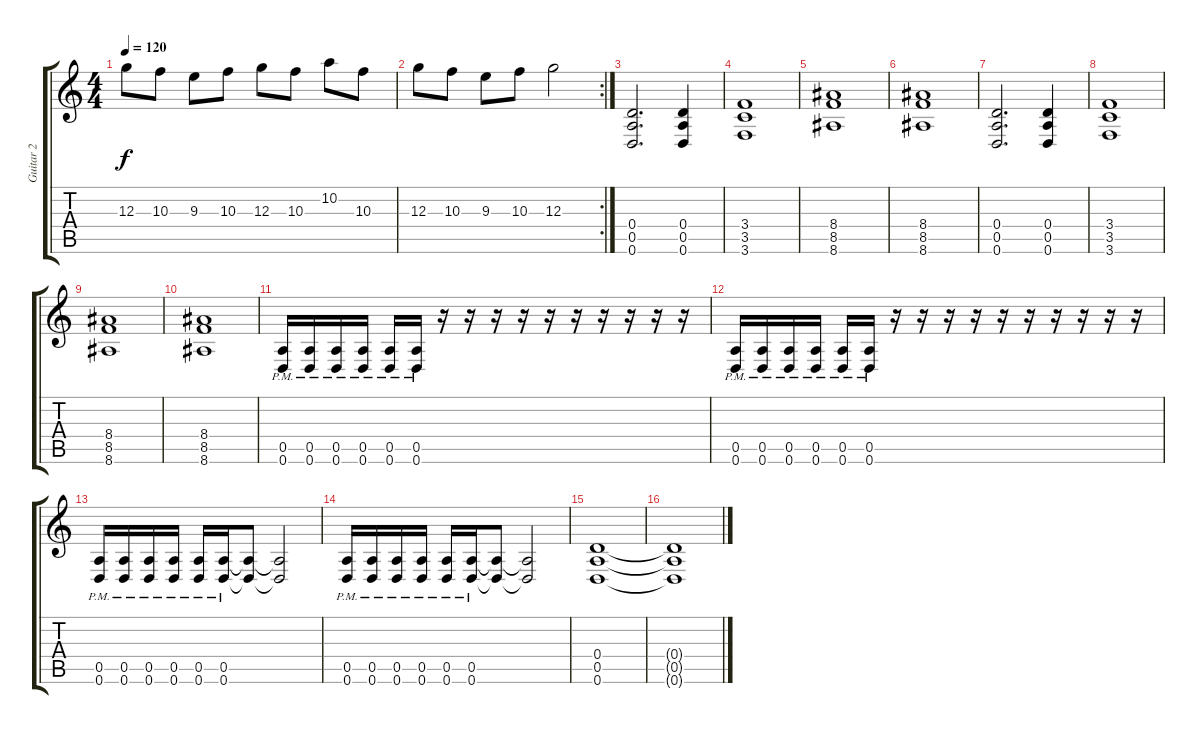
\track ("Guitar 2" "Guitar 2") {instrument distortionguitar}
\staff {score tabs}
\tuning (E4 B3 G3 D3 A2 D2) {hide}
\ts (4 4)
\tempo 120
\clef g2
\ks c
12.3.8{dy f} 10.3.8 9.3.8 10.3.8 12.3.8 10.3.8 10.2.8 10.3.8 |
\rc 2
12.3.8 10.3.8 9.3.8 10.3.8 12.3.2 |
(0.4 0.5 0.6).2{d} (0.4 0.5 0.6).4 |
(3.4 3.5 3.6).1 |
(8.4 8.5 8.6).1 |
(8.4 8.5 8.6).1 |
(0.4 0.5 0.6).2{d} (0.4 0.5 0.6).4 |
(3.4 3.5 3.6).1 |
(8.4 8.5 8.6).1 |
(8.4 8.5 8.6).1 |
(0.5{pm} 0.6{pm}).16 (0.5{pm} 0.6{pm}).16 (0.5{pm} 0.6{pm}).16 (0.5{pm} 0.6{pm}).16 (0.5{pm} 0.6{pm}).16 (0.5{pm} 0.6{pm}).16 r.16 r.16 r.16 r.16 r.16 r.16 r.16 r.16 r.16 r.16 |
(0.5{pm} 0.6{pm}).16 (0.5{pm} 0.6{pm}).16 (0.5{pm} 0.6{pm}).16 (0.5{pm} 0.6{pm}).16 (0.5{pm} 0.6{pm}).16 (0.5{pm} 0.6{pm}).16 r.16 r.16 r.16 r.16 r.16 r.16 r.16 r.16 r.16 r.16 |
(0.5{pm} 0.6{pm}).16 (0.5{pm} 0.6{pm}).16 (0.5{pm} 0.6{pm}).16 (0.5{pm} 0.6{pm}).16 (0.5{pm} 0.6{pm}).16 (0.5{pm} 0.6{pm}).16 (0.5{t} 0.6{t}).8 (0.5{t} 0.6{t}).2 |
(0.5{pm} 0.6{pm}).16 (0.5{pm} 0.6{pm}).16 (0.5{pm} 0.6{pm}).16 (0.5{pm} 0.6{pm}).16 (0.5{pm} 0.6{pm}).16 (0.5{pm} 0.6{pm}).16 (0.5{t} 0.6{t}).8 (0.5{t} 0.6{t}).2 |
(0.4 0.5 0.6).1 |
(0.4{t} 0.5{t} 0.6{t}).1
